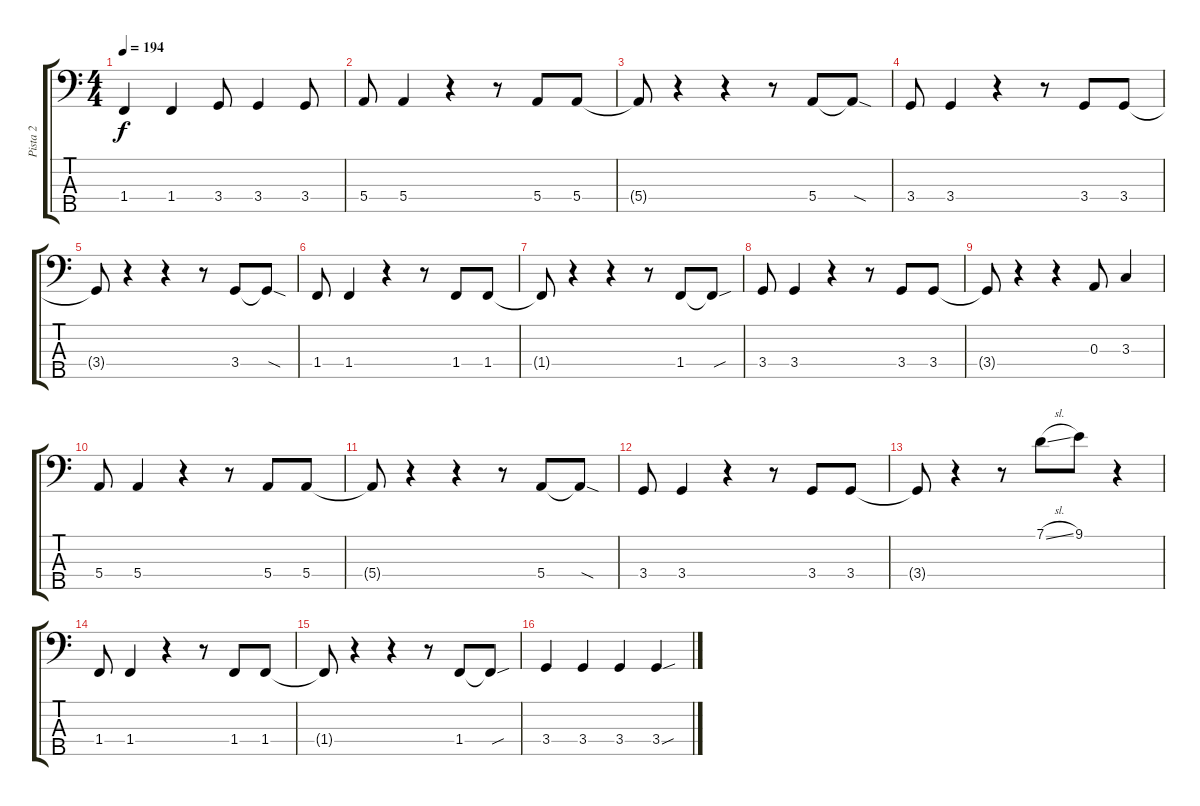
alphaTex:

\track ("Pista 2" "Pista 2") {instrument electricbassfinger}
\staff {score tabs}
\tuning (G2 D2 A1 E1 B0) {hide}
\ts (4 4)
\tempo 194
\clef f4
\ks c
1.4.4{dy f} 1.4.4 3.4.8 3.4.4 3.4.8 |
5.4.8 5.4.4 r.4 r.8 5.4.8 5.4.8 |
5.4{t}.8 r.4 r.4 r.8 5.4.8 5.4{sod t}.8 |
3.4.8 3.4.4 r.4 r.8 3.4.8 3.4.8 |
3.4{t}.8 r.4 r.4 r.8 3.4.8 3.4{sod t}.8 |
1.4.8 1.4.4 r.4 r.8 1.4.8 1.4.8 |
1.4{t}.8 r.4 r.4 r.8 1.4.8 1.4{sou t}.8 |
3.4.8 3.4.4 r.4 r.8 3.4.8 3.4.8 |
3.4{t}.8 r.4 r.4 0.3.8 3.3.4 |
5.4.8 5.4.4 r.4 r.8 5.4.8 5.4.8 |
5.4{t}.8 r.4 r.4 r.8 5.4.8 5.4{sod t}.8 |
3.4.8 3.4.4 r.4 r.8 3.4.8 3.4.8 |
3.4{t}.8 r.4 r.8 7.1{sl}.8{instrument slapbass2} 9.1.8 r.4 |
1.4.8{instrument electricbassfinger} 1.4.4 r.4 r.8 1.4.8 1.4.8 |
1.4{t}.8 r.4 r.4 r.8 1.4.8 1.4{sou t}.8 |
3.4.4 3.4.4 3.4.4 3.4{sou}.4
